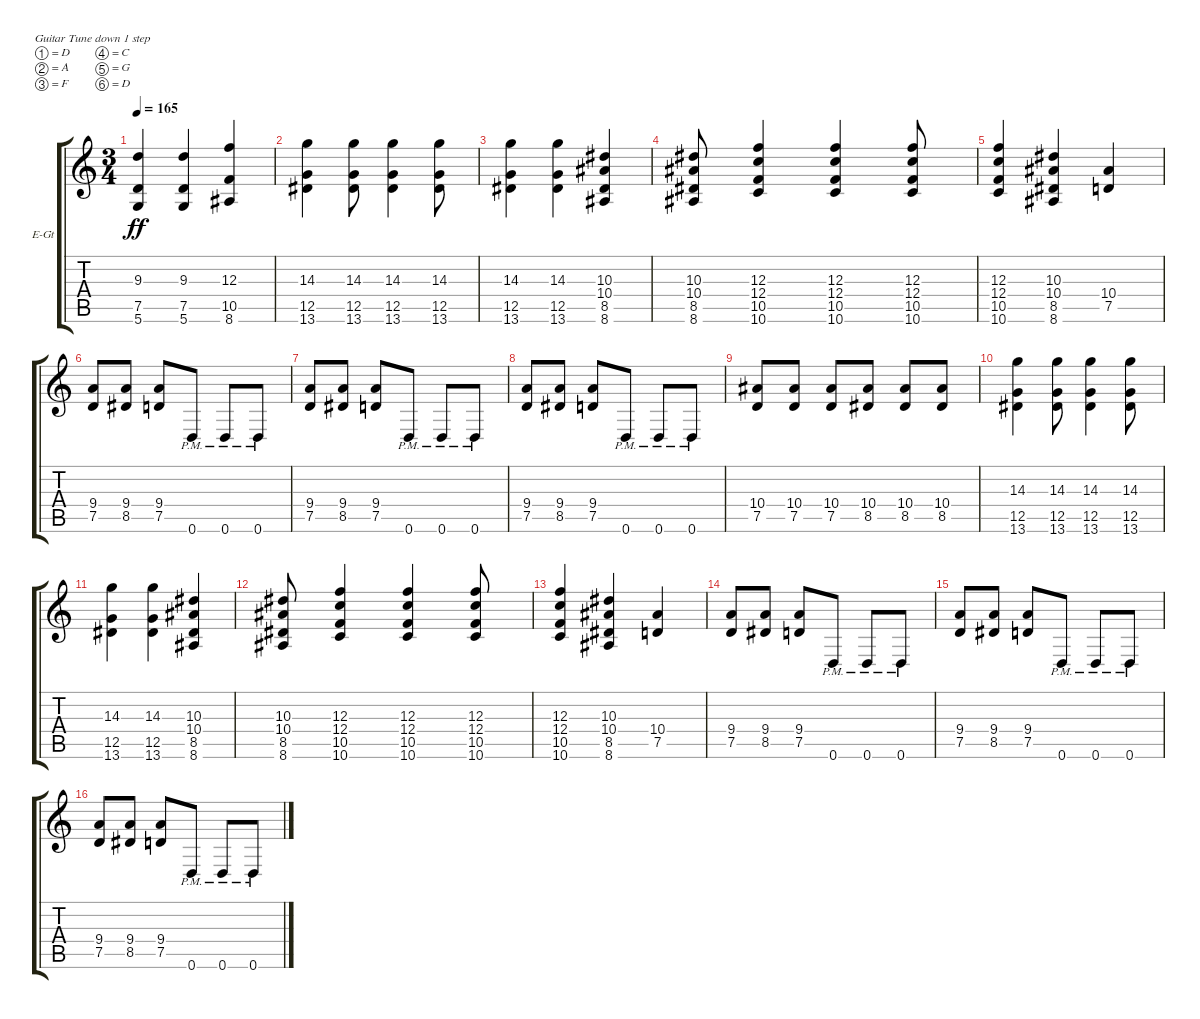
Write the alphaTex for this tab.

\bracketExtendMode groupsimilarinstruments
\firstSystemTrackNameOrientation horizontal
\otherSystemsTrackNameOrientation horizontal
\track ("Electric Guitar 1" "E-Gt") {instrument distortionguitar}
\staff {score tabs}
\tuning (D4 A3 F3 C3 G2 D2)
\ts (3 4)
\tempo 165
\clef g2
\ks c
(5.6 7.5 9.3).4{dy ff} (5.6 7.5 9.3).4 (8.6 10.5 12.3).4 |
(14.3 12.5 13.6).4 (12.5 14.3 13.6).8 (12.5 14.3 13.6).4 (12.5 14.3 13.6).8 |
(12.5 14.3 13.6).4 (12.5 14.3 13.6).4 (8.5 10.3 8.6 10.4).4 |
(10.3 8.5 8.6 10.4).8 (10.6 10.5 12.4 12.3).4 (10.5 12.3 12.4 10.6).4 (10.5 12.3 12.4 10.6).8 |
(10.5 12.3 10.6 12.4).4 (8.5 10.4 8.6 10.3).4 (7.5 10.4).4 |
(7.5 9.4).8 (8.5 9.4).8 (7.5 9.4).8 0.6{pm}.8 0.6{pm}.8 0.6{pm}.8 |
(7.5 9.4).8 (8.5 9.4).8 (7.5 9.4).8 0.6{pm}.8 0.6{pm}.8 0.6{pm}.8 |
(7.5 9.4).8 (8.5 9.4).8 (7.5 9.4).8 0.6{pm}.8 0.6{pm}.8 0.6{pm}.8 |
(10.4 7.5).8 (10.4 7.5).8 (10.4 7.5).8 (10.4 8.5).8 (10.4 8.5).8 (10.4 8.5).8 |
(14.3 12.5 13.6).4 (12.5 14.3 13.6).8 (12.5 14.3 13.6).4 (12.5 14.3 13.6).8 |
(12.5 14.3 13.6).4 (12.5 14.3 13.6).4 (8.5 10.3 8.6 10.4).4 |
(10.3 8.5 8.6 10.4).8 (10.6 10.5 12.4 12.3).4 (10.5 12.3 12.4 10.6).4 (10.5 12.3 12.4 10.6).8 |
(10.5 12.3 10.6 12.4).4 (8.5 10.4 8.6 10.3).4 (7.5 10.4).4 |
(7.5 9.4).8 (8.5 9.4).8 (7.5 9.4).8 0.6{pm}.8 0.6{pm}.8 0.6{pm}.8 |
(7.5 9.4).8 (8.5 9.4).8 (7.5 9.4).8 0.6{pm}.8 0.6{pm}.8 0.6{pm}.8 |
(7.5 9.4).8 (8.5 9.4).8 (7.5 9.4).8 0.6{pm}.8 0.6{pm}.8 0.6{pm}.8
